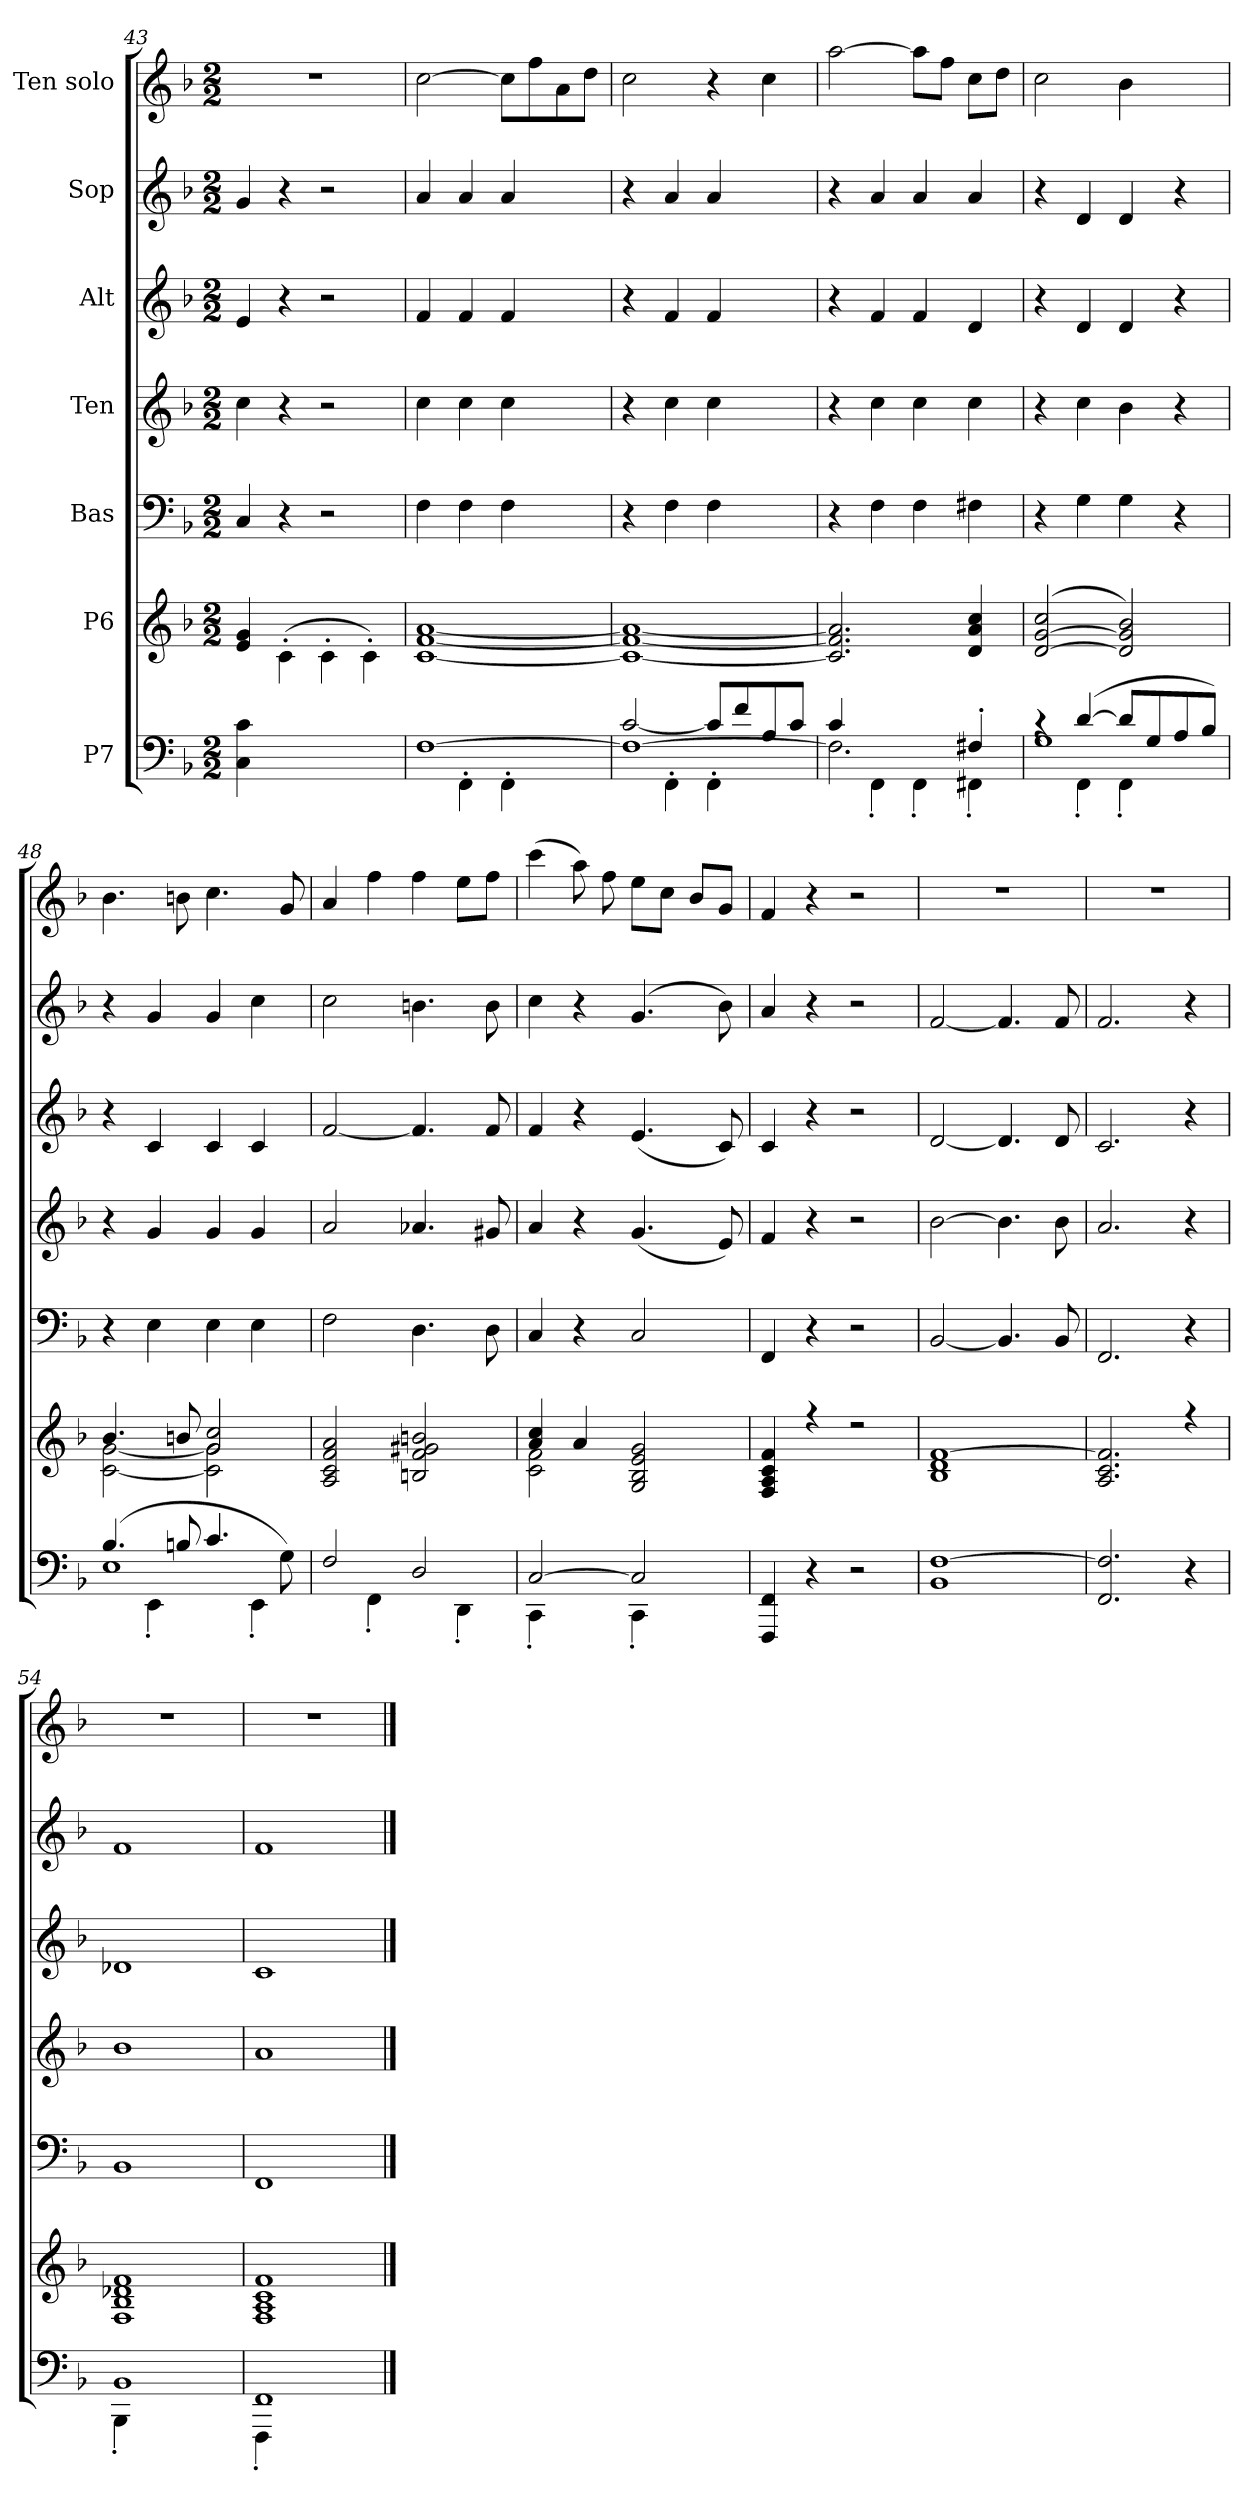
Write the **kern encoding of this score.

**kern	**kern	**kern	**kern	**kern	**kern	**kern
*part7	*part6	*part5	*part4	*part3	*part2	*part1
*staff7	*staff6	*staff5	*staff4	*staff3	*staff2	*staff1
*I"P7	*I"P6	*I"Bas	*I"Ten	*I"Alt	*I"Sop	*I"Ten solo
*clefF4	*clefG2	*clefF4	*clefG2	*clefG2	*clefG2	*clefG2
*k[b-]	*k[b-]	*k[b-]	*k[b-]	*k[b-]	*k[b-]	*k[b-]
*F:	*F:	*F:	*F:	*F:	*F:	*F:
*M2/2	*M2/2	*M2/2	*M2/2	*M2/2	*M2/2	*M2/2
=43	=43	=43	=43	=43	=43	=43
*^	*^	*	*	*	*	*
*	*^	*	*	*	*	*	*	*
4C\ 4c\	1ryy	1ryy	4e/ 4g/	1ryy	4C/	4cc\	4e/	4g/	1r
2.ryy	.	.	(<4c'<\	.	4r	4r	4r	4r	.
.	.	.	4c'<\	.	2r	2r	2r	2r	.
.	.	.	4c'<\)	.	.	.	.	.	.
=44	=44	=44	=44	=44	=44	=44	=44	=44	=44
4ryy	1ryy	[<1F	1ryy	[<1c [<1f [>1a	4F\	4cc\	4f/	4a/	[>2cc\
4FF'<\	.	.	.	.	4F\	4cc\	4f/	4a/	.
4FF'<\	.	.	.	.	4F\	4cc\	4f/	4a/	8cc\L]
.	.	.	.	.	.	.	.	.	8ff\
4ryy	.	.	.	.	4ryy	4ryy	4ryy	4ryy	8a\
.	.	.	.	.	.	.	.	.	8dd\J
=45	=45	=45	=45	=45	=45	=45	=45	=45	=45
4ryy	[<2c/	1F_	1ryy	1c_ 1f_ 1a_	4r	4r	4r	4r	2cc\
4FF'<\	.	.	.	.	4F\	4cc\	4f/	4a/	.
4FF'<\	8c/L]	.	.	.	4F\	4cc\	4f/	4a/	4r
.	8f/	.	.	.	.	.	.	.	.
4ryy	8A/	.	.	.	4ryy	4ryy	4ryy	4ryy	4cc\
.	8c/J	.	.	.	.	.	.	.	.
!!LO:PB:g=z
=46	=46	=46	=46	=46	=46	=46	=46	=46	=46
4c/	4ryy	2.F\]	1ryy	2.c/] 2.f/] 2.a/]	4r	4r	4r	4r	[>2aa\
2ryy	4FF'<\	.	.	.	4F\	4cc\	4f/	4a/	.
.	4FF'<\	.	.	.	4F\	4cc\	4f/	4a/	8aa\L]
.	.	.	.	.	.	.	.	.	8ff\J
4F#X'</	4FF#X'<\	4ryy	.	4d/ 4a/ 4cc/	4F#X\	4cc\	4d/	4a/	8cc\L
.	.	.	.	.	.	.	.	.	8dd\J
=47	=47	=47	=47	=47	=47	=47	=47	=47	=47
4rc	4ryy	1G	(<[<2d/ [<2g/ 2cc/	1ryy	4r	4r	4r	4r	2cc\
(>[>4d/	4FF'<\	.	.	.	4G\	4cc\	4d/	4d/	.
8d/L]	4FF'<\	.	2d/] 2g/] 2b-/)	.	4G\	4b-\	4d/	4d/	4b-\
8G/	.	.	.	.	.	.	.	.	.
8A/	4ryy	.	.	.	4r	4r	4r	4r	4ryy
8B-/J)	.	.	.	.	.	.	.	.	.
=48	=48	=48	=48	=48	=48	=48	=48	=48	=48
(>4.B-/	4ryy	1E	4.b-/	[<2c\ [<2g\	4r	4r	4r	4r	4.b-\
.	4EE'<\	.	.	.	4E\	4g/	4c/	4g/	.
8Bn/	.	.	8bn/	.	.	.	.	.	8bn\
4.c/	4ryy	.	2g/ 2cc/	2c\] 2g\]	4E\	4g/	4c/	4g/	4.cc\
.	4EE'<\	.	.	.	4E\	4g/	4c/	4cc\	.
8G\)	.	.	.	.	.	.	.	.	8g/
=49	=49	=49	=49	=49	=49	=49	=49	=49	=49
2F/	4ryy	1ryy	2A/ 2c/ 2f/ 2a/	1ryy	2F\	2a/	[<2f/	2cc\	4a/
.	4FF'<\	.	.	.	.	.	.	.	4ff\
2D/	4ryy	.	2Bn/ 2f/ 2g#X/ 2bn/	.	4.D\	4.a-X/	4.f/]	4.bn\	4ff\
.	4DD'<\	.	.	.	.	.	.	.	8ee\L
.	.	.	.	.	8D\	8g#X/	8f/	8b\	8ff\J
=50	=50	=50	=50	=50	=50	=50	=50	=50	=50
[>2C/	4CC'<\	1ryy	4a/ 4cc/	2c\ 2f\	4C/	4a/	4f/	4cc\	(>4ccc\
.	4ryy	.	4a/	.	4r	4r	4r	4r	8aa\)
.	.	.	.	.	.	.	.	.	8ff\
2C/]	4CC'<\	.	2G/ 2B-/ 2e/ 2g/	2ryy	2C/	(<4.g/	(<4.e/	(<4.g/	8ee\L
.	.	.	.	.	.	.	.	.	8cc\J
.	4ryy	.	.	.	.	.	.	.	8b-/L
.	.	.	.	.	.	8e/)	8c/)	8b-\)	8g/J
=51	=51	=51	=51	=51	=51	=51	=51	=51	=51
4FFF/ 4FF/	1ryy	1ryy	4F/ 4A/ 4c/ 4f/	1ryy	4FF/	4f/	4c/	4a/	4f/
4r	.	.	4r	.	4r	4r	4r	4r	4r
2r	.	.	2r	.	2r	2r	2r	2r	2r
=52	=52	=52	=52	=52	=52	=52	=52	=52	=52
1BB- [>1F	1ryy	1ryy	1B- 1d [>1f	1ryy	[<2BB-/	[>2b-\	[<2d/	[<2f/	1r
.	.	.	.	.	4.BB-/]	4.b-\]	4.d/]	4.f/]	.
.	.	.	.	.	8BB-/	8b-\	8d/	8f/	.
=53	=53	=53	=53	=53	=53	=53	=53	=53	=53
2.FF/ 2.F/]	1ryy	1ryy	2.A/ 2.c/ 2.f/]	1ryy	2.FF/	2.a/	2.c/	2.f/	1r
4r	.	.	4r	.	4r	4r	4r	4r	.
!!LO:LB:g=z
=54	=54	=54	=54	=54	=54	=54	=54	=54	=54
1BB-	4BBB-'<\	1ryy	1F 1B- 1d-X 1f	1ryy	1BB-	1b-	1d-X	1f	1r
.	2.ryy	.	.	.	.	.	.	.	.
=55	=55	=55	=55	=55	=55	=55	=55	=55	=55
1FF	4FFF'<\	1ryy	1F 1A 1c 1f	1ryy	1FF	1a	1c	1f	1r
.	2.ryy	.	.	.	.	.	.	.	.
*v	*v	*v	*	*	*	*	*	*	*
*	*v	*v	*	*	*	*	*
==	==	==	==	==	==	==
*-	*-	*-	*-	*-	*-	*-
